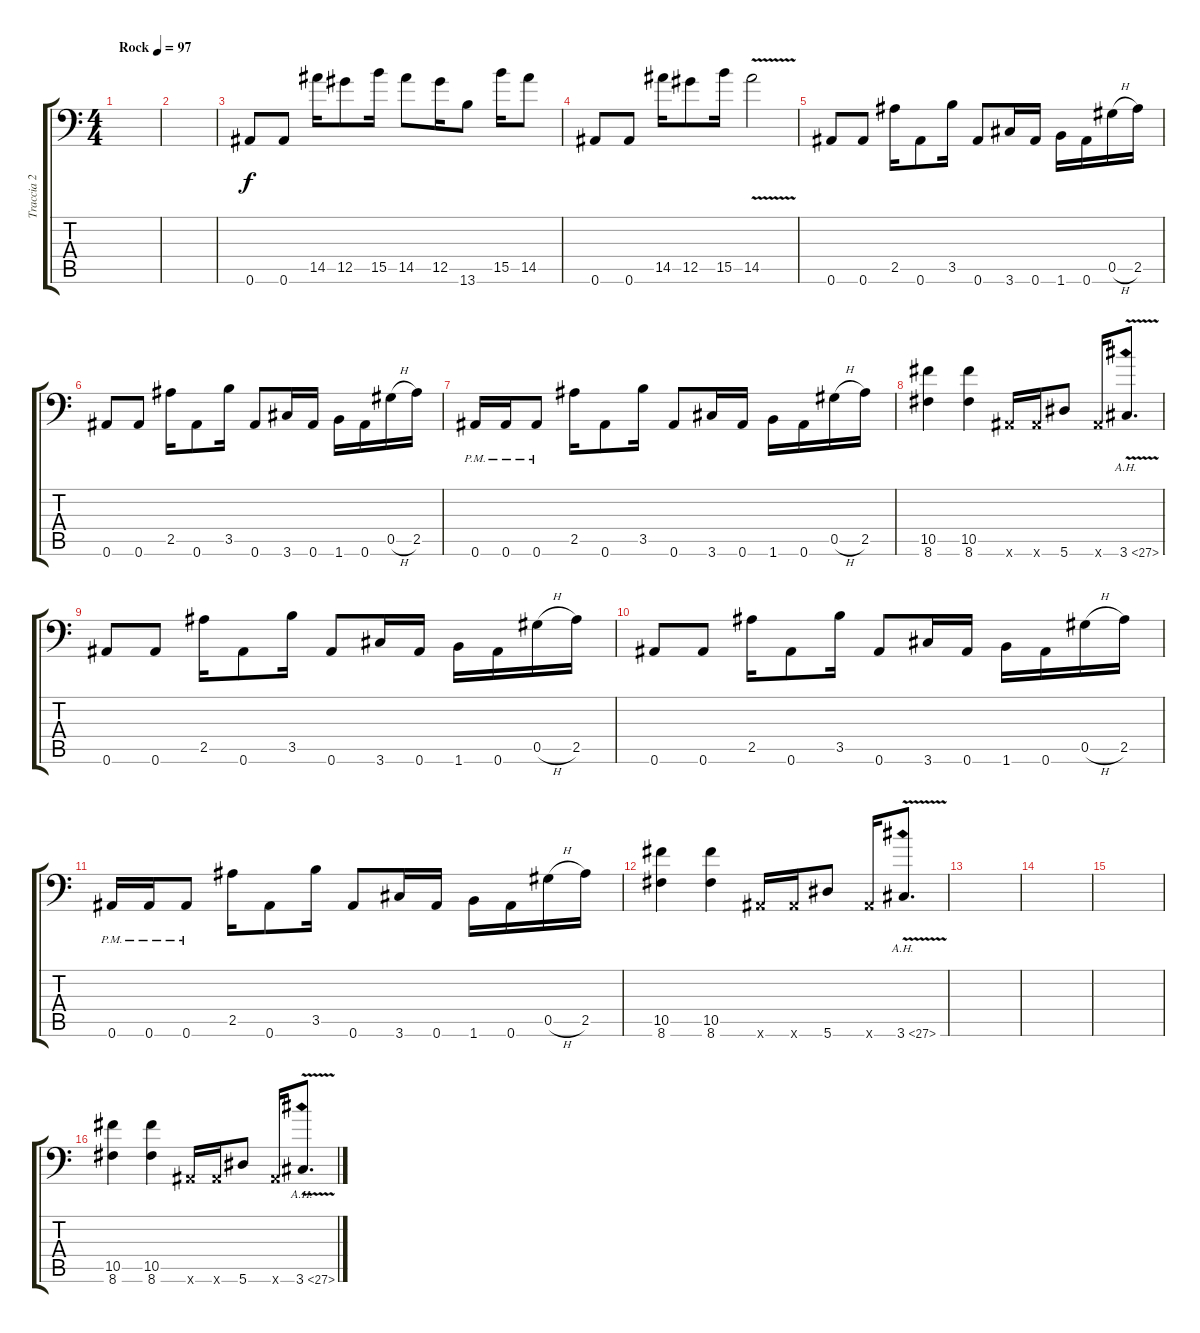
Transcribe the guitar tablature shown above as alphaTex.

\track ("Traccia 2" "Traccia 2") {instrument distortionguitar}
\staff {score tabs}
\tuning (Eb4 Bb3 Gb3 Db3 Ab2 Bb1) {hide}
\ts (4 4)
\tempo (97 "Rock")
\clef f4
\ks c
|
|
0.6.8{volume 13 balance 8} 0.6.8 14.5.16 12.5.8 15.5.16 14.5.8 12.5.16 13.6.8 15.5.16 14.5.8 |
0.6.8 0.6.8 14.5.16 12.5.8 15.5.16 14.5{v}.2 |
0.6.8 0.6.8 2.5.16 0.6.8 3.5.16 0.6.8 3.6.16 0.6.16 1.6.16 0.6.16 0.5{h}.16 2.5.16 |
0.6.8 0.6.8 2.5.16 0.6.8 3.5.16 0.6.8 3.6.16 0.6.16 1.6.16 0.6.16 0.5{h}.16 2.5.16 |
0.6{pm}.16 0.6{pm}.16 0.6{pm}.8 2.5.16 0.6.8 3.5.16 0.6.8 3.6.16 0.6.16 1.6.16 0.6.16 0.5{h}.16 2.5.16 |
(10.5 8.6).4 (10.5 8.6).4 0.6{x}.16 0.6{x}.16 5.6.8 0.6{x}.16 3.6{ah 24 v}.8{d} |
0.6.8 0.6.8 2.5.16 0.6.8 3.5.16 0.6.8 3.6.16 0.6.16 1.6.16 0.6.16 0.5{h}.16 2.5.16 |
0.6.8 0.6.8 2.5.16 0.6.8 3.5.16 0.6.8 3.6.16 0.6.16 1.6.16 0.6.16 0.5{h}.16 2.5.16 |
0.6{pm}.16 0.6{pm}.16 0.6{pm}.8 2.5.16 0.6.8 3.5.16 0.6.8 3.6.16 0.6.16 1.6.16 0.6.16 0.5{h}.16 2.5.16 |
(10.5 8.6).4 (10.5 8.6).4 0.6{x}.16 0.6{x}.16 5.6.8 0.6{x}.16 3.6{ah 24 v}.8{d} |
|
|
|
(10.5 8.6).4 (10.5 8.6).4 0.6{x}.16 0.6{x}.16 5.6.8 0.6{x}.16 3.6{ah 24 v}.8{d}
